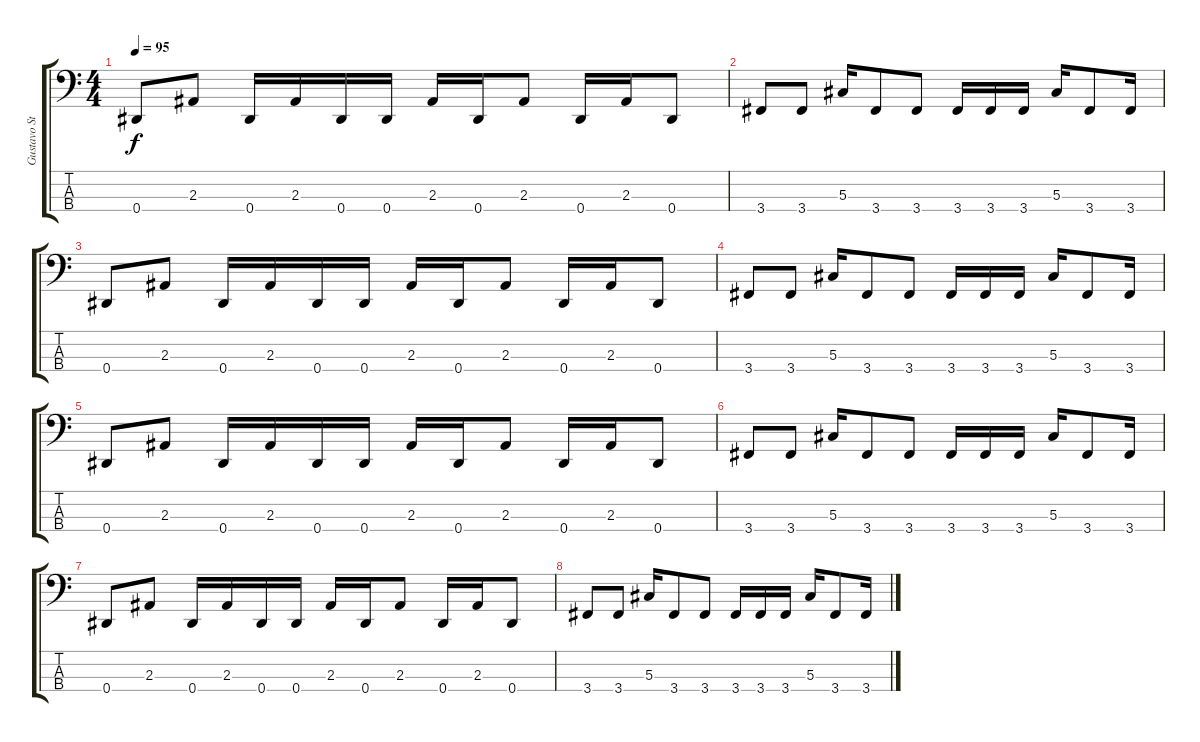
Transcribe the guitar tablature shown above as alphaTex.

\track ("Gustavo Strapazon" "Gustavo St") {instrument electricbassfinger}
\staff {score tabs}
\tuning (Gb2 Db2 Ab1 Eb1) {hide}
\ts (4 4)
\tempo 95
\clef f4
\ks c
0.4.8{dy f} 2.3.8 0.4.16 2.3.16 0.4.16 0.4.16 2.3.16 0.4.16 2.3.8 0.4.16 2.3.16 0.4.8 |
3.4.8 3.4.8 5.3.16 3.4.8 3.4.8 3.4.16 3.4.16 3.4.16 5.3.16 3.4.8 3.4.16 |
0.4.8 2.3.8 0.4.16 2.3.16 0.4.16 0.4.16 2.3.16 0.4.16 2.3.8 0.4.16 2.3.16 0.4.8 |
3.4.8 3.4.8 5.3.16 3.4.8 3.4.8 3.4.16 3.4.16 3.4.16 5.3.16 3.4.8 3.4.16 |
0.4.8 2.3.8 0.4.16 2.3.16 0.4.16 0.4.16 2.3.16 0.4.16 2.3.8 0.4.16 2.3.16 0.4.8 |
3.4.8 3.4.8 5.3.16 3.4.8 3.4.8 3.4.16 3.4.16 3.4.16 5.3.16 3.4.8 3.4.16 |
0.4.8 2.3.8 0.4.16 2.3.16 0.4.16 0.4.16 2.3.16 0.4.16 2.3.8 0.4.16 2.3.16 0.4.8 |
3.4.8 3.4.8 5.3.16 3.4.8 3.4.8 3.4.16 3.4.16 3.4.16 5.3.16 3.4.8 3.4.16
